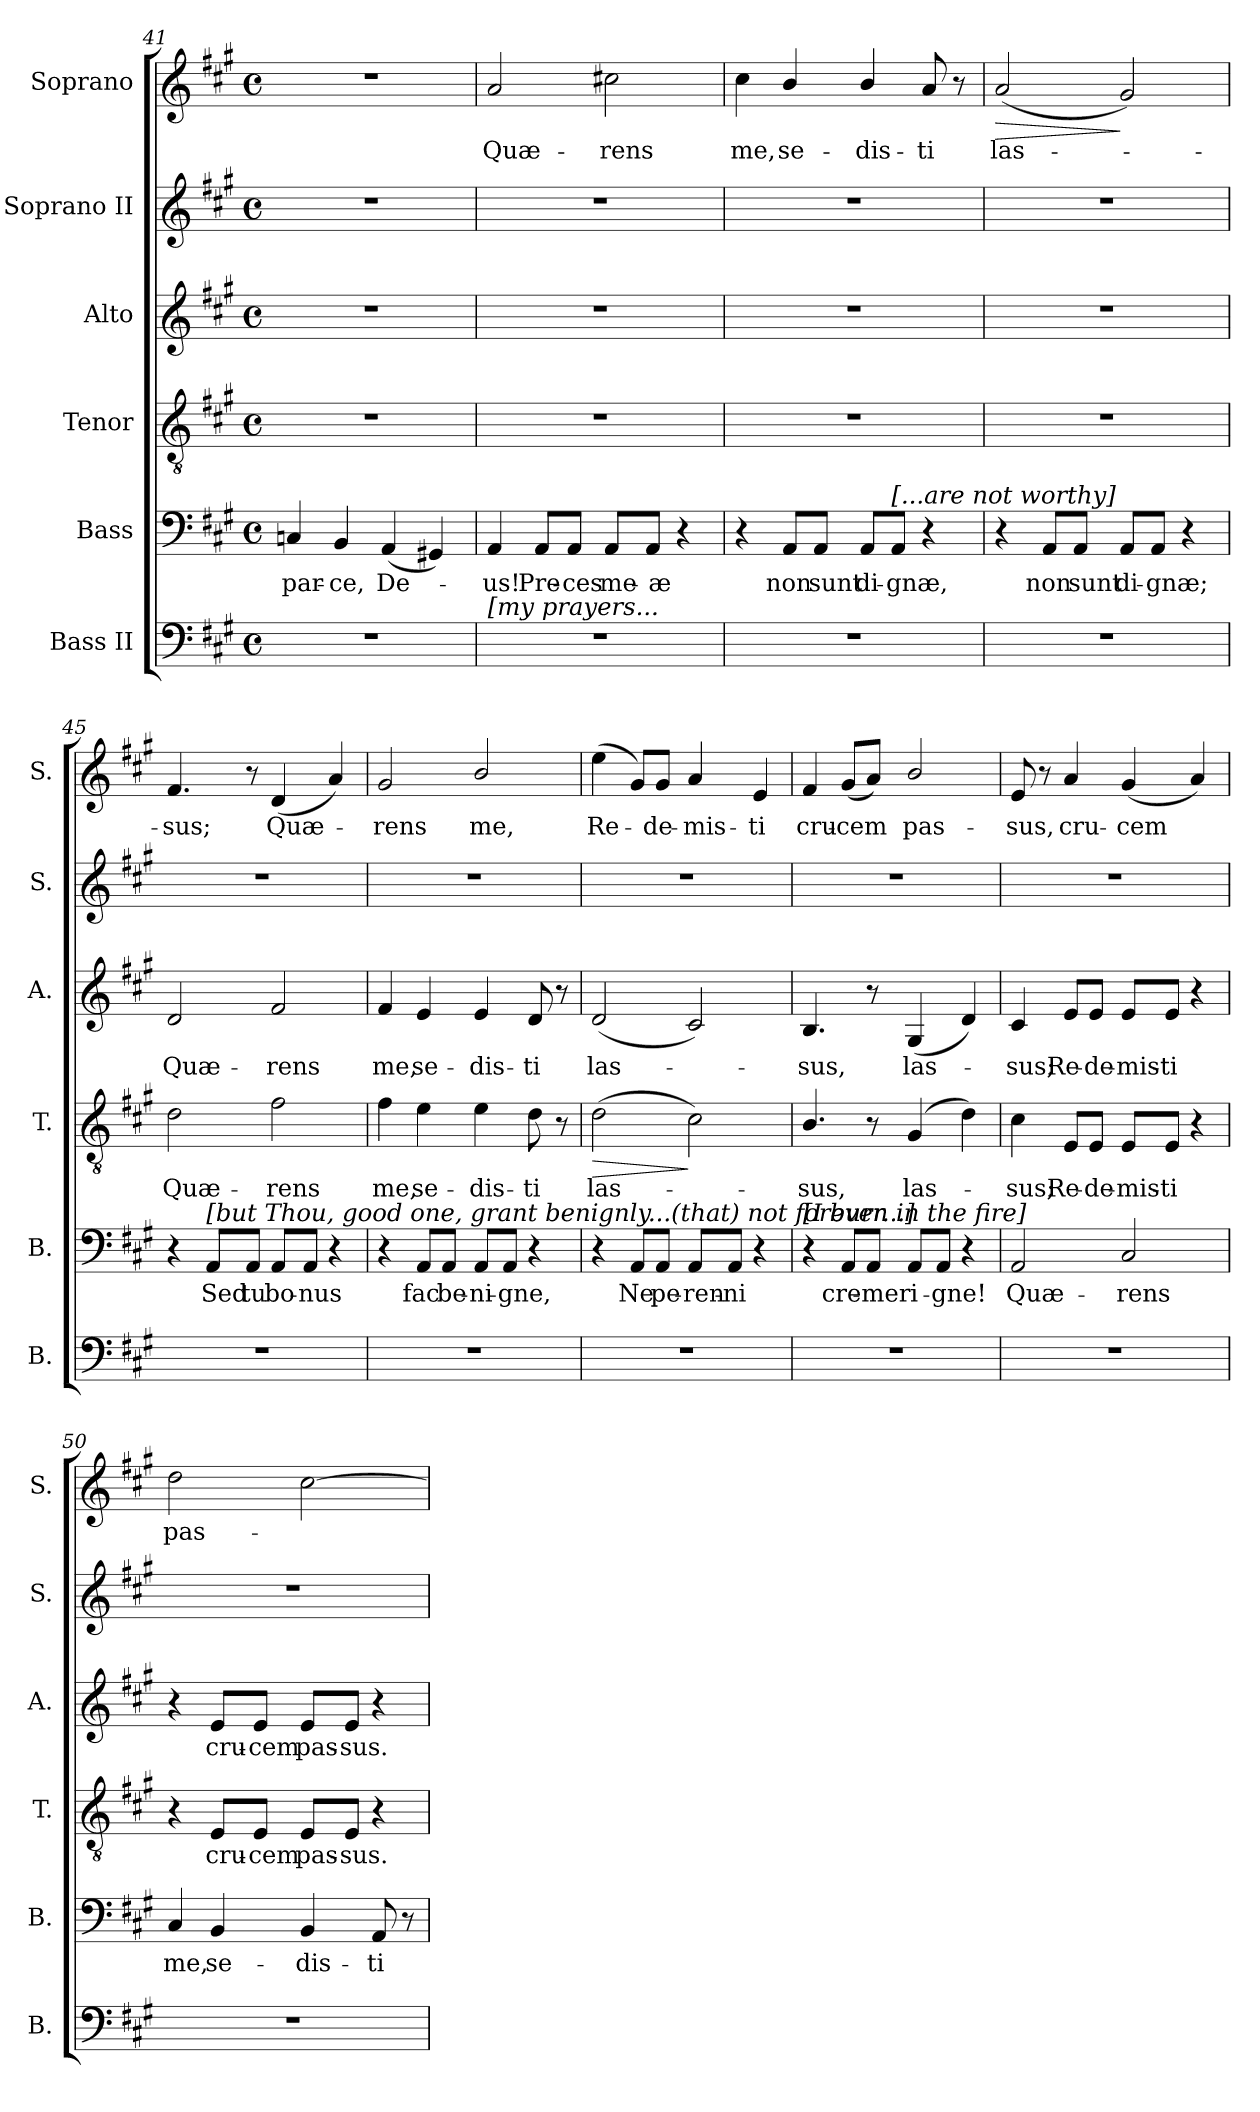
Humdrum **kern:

**kern	**kern	**text	**kern	**text	**dynam	**kern	**text	**kern	**kern	**text	**dynam
*part6	*part5	*part5	*part4	*part4	*part4	*part3	*part3	*part2	*part1	*part1	*part1
*staff6	*staff5	*staff5	*staff4	*staff4	*staff4	*staff3	*staff3	*staff2	*staff1	*staff1	*staff1
*I"Bass II	*I"Bass	*	*I"Tenor	*	*	*I"Alto	*	*I"Soprano II	*I"Soprano	*	*
*I'B.	*I'B.	*	*I'T.	*	*	*I'A.	*	*I'S.	*I'S.	*	*
*clefF4	*clefF4	*	*clefGv2	*	*	*clefG2	*	*clefG2	*clefG2	*	*
*	*	*	*ITrd7c12	*	*	*	*	*	*	*	*
*k[f#c#g#]	*k[f#c#g#]	*	*k[f#c#g#]	*	*	*k[f#c#g#]	*	*k[f#c#g#]	*k[f#c#g#]	*	*
*A:	*A:	*	*A:	*	*	*A:	*	*A:	*A:	*	*
*M4/4	*M4/4	*	*M4/4	*	*	*M4/4	*	*M4/4	*M4/4	*	*
*met(c)	*met(c)	*	*met(c)	*	*	*met(c)	*	*met(c)	*met(c)	*	*
=41	=41	=41	=41	=41	=41	=41	=41	=41	=41	=41	=41
!	!	!LO:LY:b	!	!	!	!	!	!	!	!	!
1r	4Cn/	par-	1r	.	.	1r	.	1r	1r	.	.
!	!	!LO:LY:b	!	!	!	!	!	!	!	!	!
.	4BB/	-ce,	.	.	.	.	.	.	.	.	.
!	!	!LO:LY:b	!	!	!	!	!	!	!	!	!
.	(<4AA/	De-	.	.	.	.	.	.	.	.	.
.	4GG#X/)	.	.	.	.	.	.	.	.	.	.
=42	=42	=42	=42	=42	=42	=42	=42	=42	=42	=42	=42
!LO:TX:a:i:t=[my prayers...	!	!	!	!	!	!	!	!	!	!	!
!	!	!LO:LY:b	!	!	!	!	!	!	!	!LO:LY:b	!
1r	4AA/	-us!	1r	.	.	1r	.	1r	2a/	Quæ-	.
!	!	!LO:LY:b	!	!	!	!	!	!	!	!	!
.	8AA/L	Pre-	.	.	.	.	.	.	.	.	.
!	!	!LO:LY:b	!	!	!	!	!	!	!	!	!
.	8AA/J	-ces	.	.	.	.	.	.	.	.	.
!	!	!LO:LY:b	!	!	!	!	!	!	!	!LO:LY:b	!
.	8AA/L	me-	.	.	.	.	.	.	2cc#X\	-rens	.
!	!	!LO:LY:b	!	!	!	!	!	!	!	!	!
.	8AA/J	-æ	.	.	.	.	.	.	.	.	.
.	4r	.	.	.	.	.	.	.	.	.	.
=43	=43	=43	=43	=43	=43	=43	=43	=43	=43	=43	=43
!	!	!	!	!	!	!	!	!	!	!LO:LY:b	!
1r	4r	.	1r	.	.	1r	.	1r	4cc#\	me,	.
!	!	!LO:LY:b	!	!	!	!	!	!	!	!LO:LY:b	!
.	8AA/L	non	.	.	.	.	.	.	4b/	se-	.
!	!	!LO:LY:b	!	!	!	!	!	!	!	!	!
.	8AA/J	sunt	.	.	.	.	.	.	.	.	.
!	!	!LO:LY:b	!	!	!	!	!	!	!	!LO:LY:b	!
.	8AA/L	di-	.	.	.	.	.	.	4b/	-dis-	.
!	!LO:TX:a:i:t=[...are not worthy]	!	!	!	!	!	!	!	!	!	!
!	!	!LO:LY:b	!	!	!	!	!	!	!	!	!
.	8AA/J	-gnæ,	.	.	.	.	.	.	.	.	.
!	!	!	!	!	!	!	!	!	!	!LO:LY:b	!
.	4r	.	.	.	.	.	.	.	8a/	-ti	.
.	.	.	.	.	.	.	.	.	8r	.	.
!!LO:LB:g=z
=44	=44	=44	=44	=44	=44	=44	=44	=44	=44	=44	=44
!	!	!	!	!	!	!	!	!	!	!LO:LY:b	!LO:HP:b
1r	4r	.	1r	.	.	1r	.	1r	(<2a/	las-	>
!	!	!LO:LY:b	!	!	!	!	!	!	!	!	!
.	8AA/L	non	.	.	.	.	.	.	.	.	.
!	!	!LO:LY:b	!	!	!	!	!	!	!	!	!
.	8AA/J	sunt	.	.	.	.	.	.	.	.	.
!	!	!LO:LY:b	!	!	!	!	!	!	!	!	!
.	8AA/L	di-	.	.	.	.	.	.	2g#/)	.	]
!	!	!LO:LY:b	!	!	!	!	!	!	!	!	!
.	8AA/J	-gnæ;	.	.	.	.	.	.	.	.	.
.	4r	.	.	.	.	.	.	.	.	.	.
=45	=45	=45	=45	=45	=45	=45	=45	=45	=45	=45	=45
!	!	!	!	!LO:LY:b	!	!	!LO:LY:b	!	!	!LO:LY:b	!
1r	4r	.	2D\	Quæ-	.	2d/	Quæ-	1r	4.f#/	-sus;	.
!	!LO:TX:a:i:t=[but Thou, good one, grant benignly...(that) not forever...]	!	!	!	!	!	!	!	!	!	!
!	!	!LO:LY:b	!	!	!	!	!	!	!	!	!
.	8AA/L	Sed	.	.	.	.	.	.	.	.	.
!	!	!LO:LY:b	!	!	!	!	!	!	!	!	!
.	8AA/J	tu	.	.	.	.	.	.	8r	.	.
!	!	!LO:LY:b	!	!LO:LY:b	!	!	!LO:LY:b	!	!	!LO:LY:b	!
.	8AA/L	bo-	2F#\	-rens	.	2f#/	-rens	.	(<4d/	Quæ-	.
!	!	!LO:LY:b	!	!	!	!	!	!	!	!	!
.	8AA/J	-nus	.	.	.	.	.	.	.	.	.
.	4r	.	.	.	.	.	.	.	4a/)	.	.
=46	=46	=46	=46	=46	=46	=46	=46	=46	=46	=46	=46
!	!	!	!	!LO:LY:b	!	!	!LO:LY:b	!	!	!LO:LY:b	!
1r	4r	.	4F#\	me,	.	4f#/	me,	1r	2g#/	-rens	.
!	!	!LO:LY:b	!	!LO:LY:b	!	!	!LO:LY:b	!	!	!	!
.	8AA/L	fac	4E\	se-	.	4e/	se-	.	.	.	.
!	!	!LO:LY:b	!	!	!	!	!	!	!	!	!
.	8AA/J	be-	.	.	.	.	.	.	.	.	.
!	!	!LO:LY:b	!	!LO:LY:b	!	!	!LO:LY:b	!	!	!LO:LY:b	!
.	8AA/L	-ni-	4E\	-dis-	.	4e/	-dis-	.	2b/	me,	.
!	!	!LO:LY:b	!	!	!	!	!	!	!	!	!
.	8AA/J	-gne,	.	.	.	.	.	.	.	.	.
!	!	!	!	!LO:LY:b	!	!	!LO:LY:b	!	!	!	!
.	4r	.	8D\	-ti	.	8d/	-ti	.	.	.	.
.	.	.	8r	.	.	8r	.	.	.	.	.
=47	=47	=47	=47	=47	=47	=47	=47	=47	=47	=47	=47
!	!	!	!	!LO:LY:b	!LO:HP:b	!	!LO:LY:b	!	!	!LO:LY:b	!
1r	4r	.	(>2D\	las-	>	(<2d/	las-	1r	(>4ee\	Re-	.
!	!	!LO:LY:b	!	!	!	!	!	!	!	!	!
.	8AA/L	Ne	.	.	.	.	.	.	8g#/L)	.	.
!	!	!LO:LY:b	!	!	!	!	!	!	!	!LO:LY:b	!
.	8AA/J	pe-	.	.	.	.	.	.	8g#/J	-de-	.
!	!	!LO:LY:b	!	!	!	!	!	!	!	!LO:LY:b	!
.	8AA/L	-ren-	2C#\)	.	]	2c#/)	.	.	4a/	-mis-	.
!	!	!LO:LY:b	!	!	!	!	!	!	!	!	!
.	8AA/J	-ni	.	.	.	.	.	.	.	.	.
!	!	!	!	!	!	!	!	!	!	!LO:LY:b	!
.	4r	.	.	.	.	.	.	.	4e/	-ti	.
=48	=48	=48	=48	=48	=48	=48	=48	=48	=48	=48	=48
!	!LO:TX:a:i:t=[I burn in the fire]	!	!	!	!	!	!	!	!	!	!
!	!	!	!	!LO:LY:b	!	!	!LO:LY:b	!	!	!LO:LY:b	!
1r	4r	.	4.BB/	-sus,	.	4.B/	-sus,	1r	4f#/	cru-	.
!	!	!LO:LY:b	!	!	!	!	!	!	!	!LO:LY:b	!
.	8AA/L	cre-	.	.	.	.	.	.	(<8g#/L	-cem	.
!	!	!LO:LY:b	!	!	!	!	!	!	!	!	!
.	8AA/J	-mer	8r	.	.	8r	.	.	8a/J)	.	.
!	!	!LO:LY:b	!	!LO:LY:b	!	!	!LO:LY:b	!	!	!LO:LY:b	!
.	8AA/L	i-	(>4GG#/	las-	.	(<4G#/	las-	.	2b/	pas-	.
!	!	!LO:LY:b	!	!	!	!	!	!	!	!	!
.	8AA/J	-gne!	.	.	.	.	.	.	.	.	.
.	4r	.	4D\)	.	.	4d/)	.	.	.	.	.
!!LO:PB:g=z
=49	=49	=49	=49	=49	=49	=49	=49	=49	=49	=49	=49
!	!	!LO:LY:b	!	!LO:LY:b	!	!	!LO:LY:b	!	!	!LO:LY:b	!
1r	2AA/	Quæ-	4C#\	-sus;	.	4c#/	-sus;	1r	8e/	-sus,	.
.	.	.	.	.	.	.	.	.	8r	.	.
!	!	!	!	!LO:LY:b	!	!	!LO:LY:b	!	!	!LO:LY:b	!
.	.	.	8EE/L	Re-	.	8e/L	Re-	.	4a/	cru-	.
!	!	!	!	!LO:LY:b	!	!	!LO:LY:b	!	!	!	!
.	.	.	8EE/J	-de-	.	8e/J	-de-	.	.	.	.
!	!	!LO:LY:b	!	!LO:LY:b	!	!	!LO:LY:b	!	!	!LO:LY:b	!
.	2C#/	-rens	8EE/L	-mis-	.	8e/L	-mis-	.	(<4g#/	-cem	.
!	!	!	!	!LO:LY:b	!	!	!LO:LY:b	!	!	!	!
.	.	.	8EE/J	-ti	.	8e/J	-ti	.	.	.	.
.	.	.	4r	.	.	4r	.	.	4a/)	.	.
=50	=50	=50	=50	=50	=50	=50	=50	=50	=50	=50	=50
!	!	!LO:LY:b	!	!	!	!	!	!	!	!LO:LY:b	!
1r	4C#/	me,	4r	.	.	4r	.	1r	2dd\	pas-	.
!	!	!LO:LY:b	!	!LO:LY:b	!	!	!LO:LY:b	!	!	!	!
.	4BB/	se-	8EE/L	cru-	.	8e/L	cru-	.	.	.	.
!	!	!	!	!LO:LY:b	!	!	!LO:LY:b	!	!	!	!
.	.	.	8EE/J	-cem	.	8e/J	-cem	.	.	.	.
!	!	!LO:LY:b	!	!LO:LY:b	!	!	!LO:LY:b	!	!	!	!
.	4BB/	-dis-	8EE/L	pas-	.	8e/L	pas-	.	[2cc#\	.	.
!	!	!	!	!LO:LY:b	!	!	!LO:LY:b	!	!	!	!
.	.	.	8EE/J	-sus.	.	8e/J	-sus.	.	.	.	.
!	!	!LO:LY:b	!	!	!	!	!	!	!	!	!
.	8AA/	-ti	4r	.	.	4r	.	.	.	.	.
.	8r	.	.	.	.	.	.	.	.	.	.
=	=	=	=	=	=	=	=	=	=	=	=
*-	*-	*-	*-	*-	*-	*-	*-	*-	*-	*-	*-
